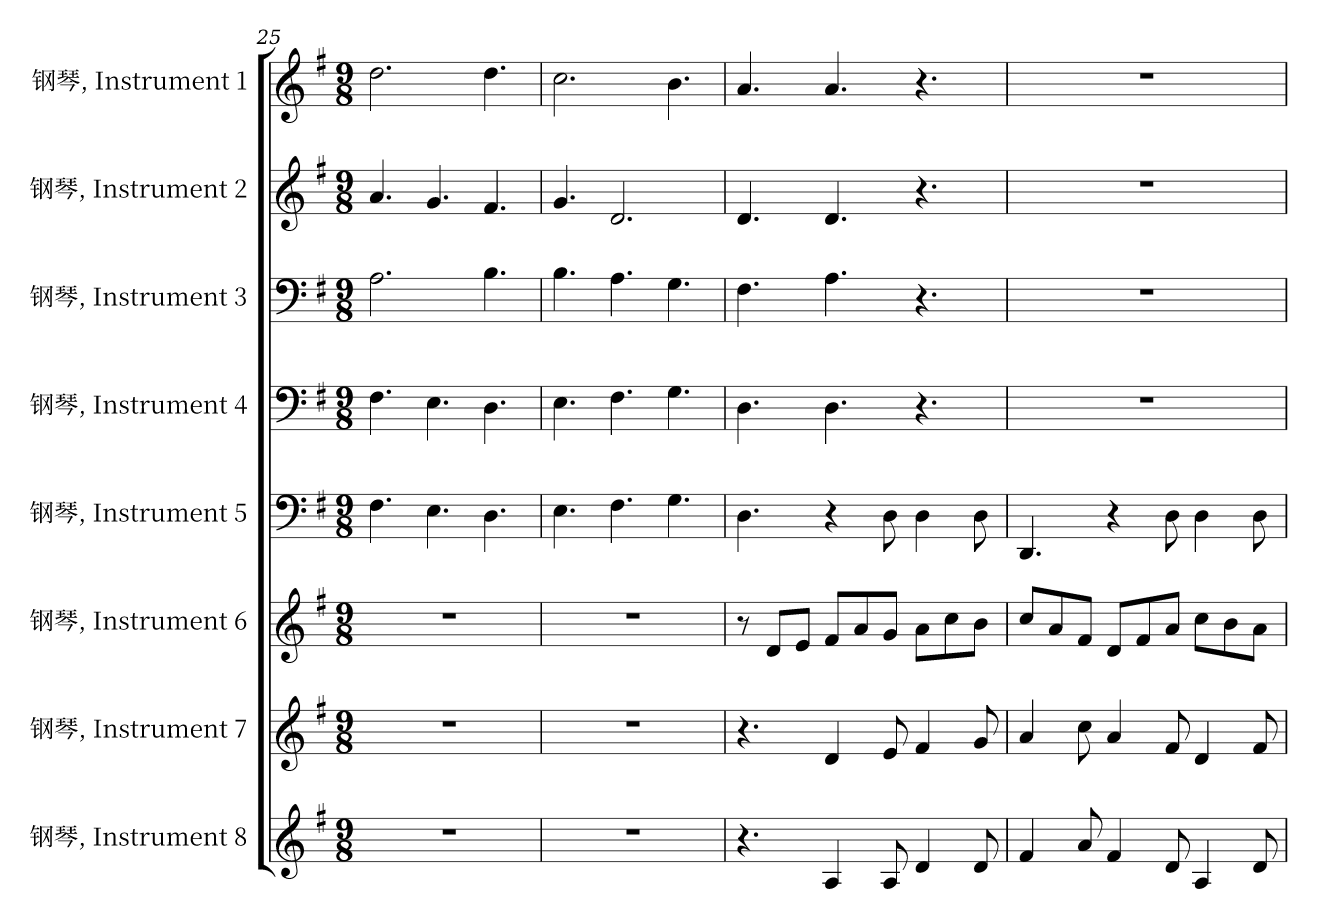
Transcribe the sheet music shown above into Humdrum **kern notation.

**kern	**kern	**kern	**kern	**kern	**kern	**kern	**kern
*part8	*part7	*part6	*part5	*part4	*part3	*part2	*part1
*staff8	*staff7	*staff6	*staff5	*staff4	*staff3	*staff2	*staff1
*I"钢琴, Instrument 8	*I"钢琴, Instrument 7	*I"钢琴, Instrument 6	*I"钢琴, Instrument 5	*I"钢琴, Instrument 4	*I"钢琴, Instrument 3	*I"钢琴, Instrument 2	*I"钢琴, Instrument 1
*clefG2	*clefG2	*clefG2	*clefF4	*clefF4	*clefF4	*clefG2	*clefG2
*k[f#]	*k[f#]	*k[f#]	*k[f#]	*k[f#]	*k[f#]	*k[f#]	*k[f#]
*M9/8	*M9/8	*M9/8	*M9/8	*M9/8	*M9/8	*M9/8	*M9/8
=25	=25	=25	=25	=25	=25	=25	=25
8%9r	8%9r	8%9r	4.F#\	4.F#\	2.A\	4.a/	2.dd\
.	.	.	4.E\	4.E\	.	4.g/	.
.	.	.	4.D\	4.D\	4.B\	4.f#/	4.dd\
=26	=26	=26	=26	=26	=26	=26	=26
8%9r	8%9r	8%9r	4.E\	4.E\	4.B\	4.g/	2.cc\
.	.	.	4.F#\	4.F#\	4.A\	2.d/	.
.	.	.	4.G\	4.G\	4.G\	.	4.b\
=27	=27	=27	=27	=27	=27	=27	=27
4.r	4.r	8r	4.D\	4.D\	4.F#\	4.d/	4.a/
.	.	8d/L	.	.	.	.	.
.	.	8e/J	.	.	.	.	.
4A/	4d/	8f#/L	4r	4.D\	4.A\	4.d/	4.a/
.	.	8a/	.	.	.	.	.
8A/	8e/	8g/J	8D\	.	.	.	.
4d/	4f#/	8a\L	4D\	4.r	4.r	4.r	4.r
.	.	8cc\	.	.	.	.	.
8d/	8g/	8b\J	8D\	.	.	.	.
!!LO:PB:g=z
=28	=28	=28	=28	=28	=28	=28	=28
4f#/	4a/	8cc/L	4.DD/	8%9r	8%9r	8%9r	8%9r
.	.	8a/	.	.	.	.	.
8a/	8cc\	8f#/J	.	.	.	.	.
4f#/	4a/	8d/L	4r	.	.	.	.
.	.	8f#/	.	.	.	.	.
8d/	8f#/	8a/J	8D\	.	.	.	.
4A/	4d/	8cc\L	4D\	.	.	.	.
.	.	8b\	.	.	.	.	.
8d/	8f#/	8a\J	8D\	.	.	.	.
=	=	=	=	=	=	=	=
*-	*-	*-	*-	*-	*-	*-	*-
